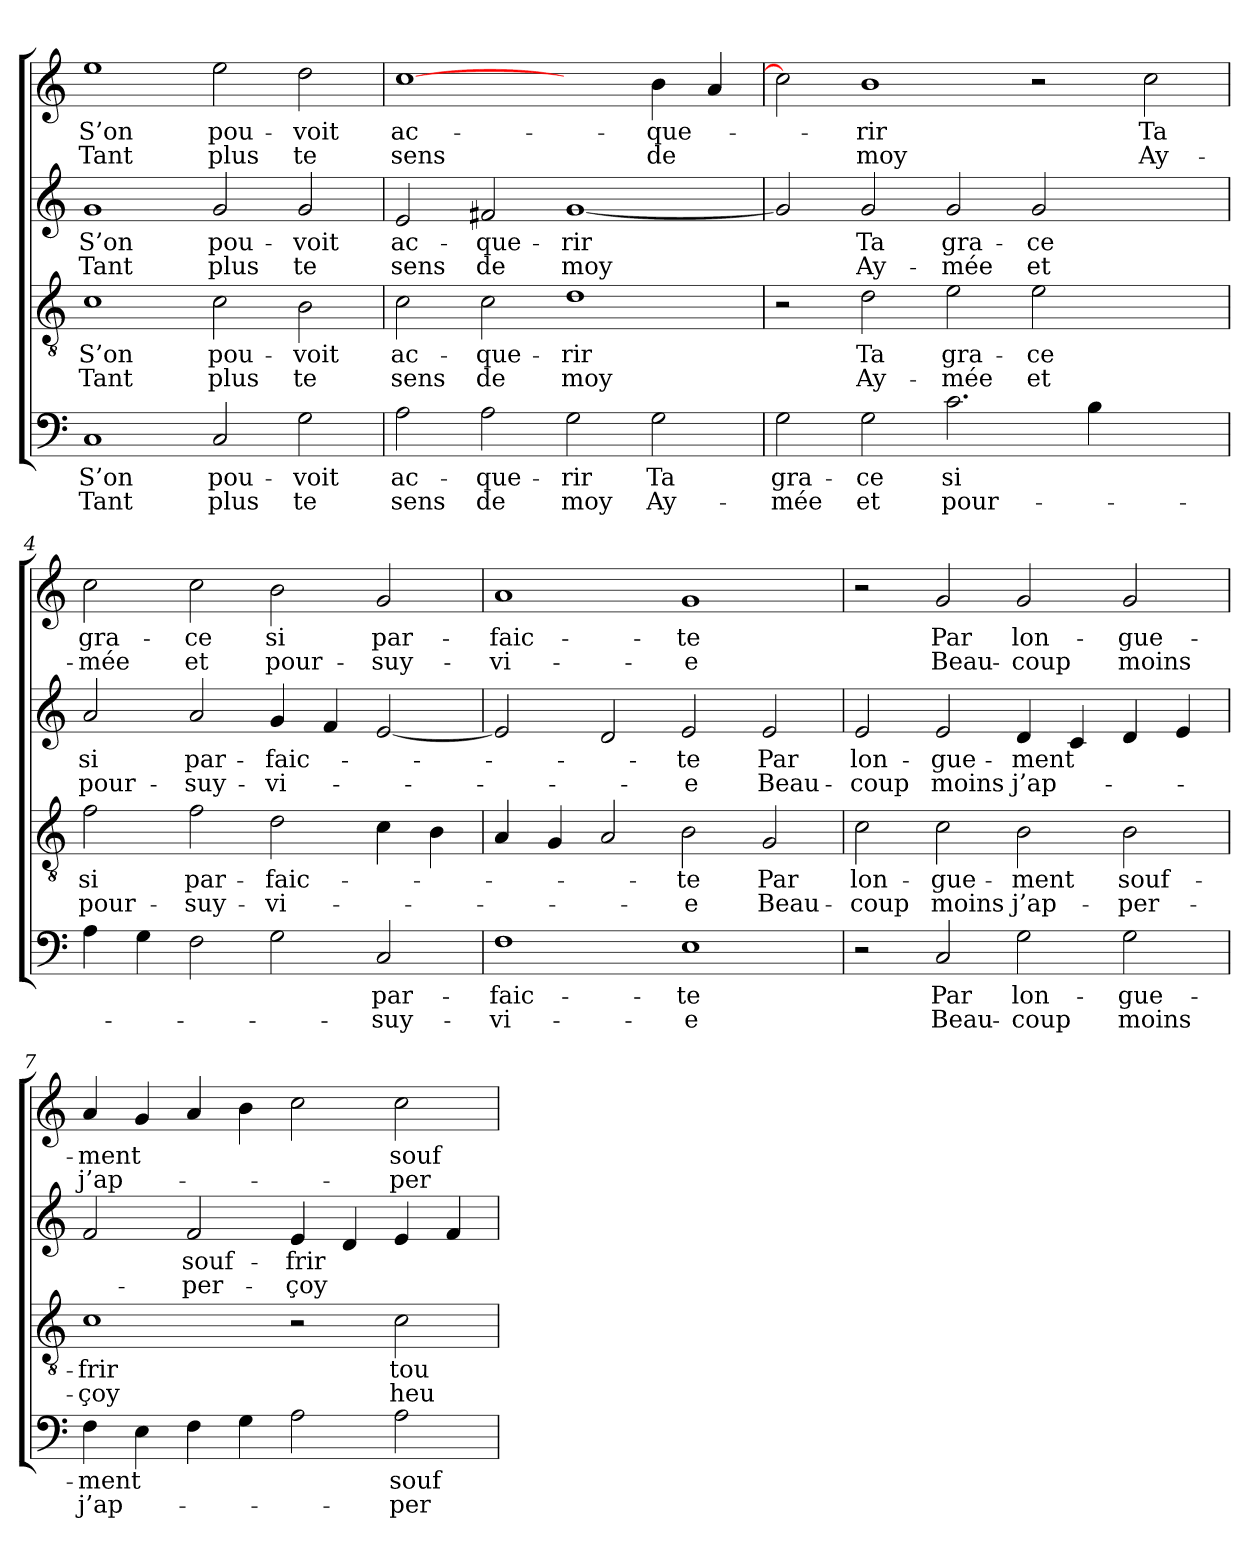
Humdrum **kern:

**kern	**text	**text	**kern	**text	**text	**kern	**text	**text	**kern	**text	**text
*part4	*part4	*part4	*part3	*part3	*part3	*part2	*part2	*part2	*part1	*part1	*part1
*staff4	*staff4	*staff4	*staff3	*staff3	*staff3	*staff2	*staff2	*staff2	*staff1	*staff1	*staff1
*clefF4	*	*	*clefGv2	*	*	*clefG2	*	*	*clefG2	*	*
*k[]	*	*	*k[]	*	*	*k[]	*	*	*k[]	*	*
=1	=1	=1	=1	=1	=1	=1	=1	=1	=1	=1	=1
1C	S’on	Tant	1c	S’on	Tant	1g	S’on	Tant	1ee	S’on	Tant
2C	pou-	plus	2c	pou-	plus	2g	pou-	plus	2ee	pou-	plus
2G	-voit	te	2B	-voit	te	2g	-voit	te	2dd	-voit	te
=2	=2	=2	=2	=2	=2	=2	=2	=2	=2	=2	=2
2A	ac-	sens	2c	ac-	sens	2e	ac-	sens	[1cc	ac-	sens
2A	-que-	de	2c	-que-	de	2f#X	-que-	de	.	.	.
2G	-rir	moy	1d	-rir	moy	[1g	-rir	moy	2ryy	.	.
2G	Ta	Ay-	.	.	.	.	.	.	4b	-que-	de
.	.	.	.	.	.	.	.	.	4a	.	.
=3	=3	=3	=3	=3	=3	=3	=3	=3	=3	=3	=3
2G	gra-	-mée	2r	.	.	2g]	.	.	2cc]	.	.
2G	-ce	et	2d	Ta	Ay-	2g	Ta	Ay-	1b	-rir	moy
2.c	si	pour-	2e	gra-	-mée	2g	gra-	-mée	.	.	.
.	.	.	2e	-ce	et	2g	-ce	et	2r	.	.
4B	.	.	.	.	.	.	.	.	.	.	.
2ryy	.	.	2ryy	.	.	2ryy	.	.	2cc	Ta	Ay-
!!LO:LB:g=z
=4	=4	=4	=4	=4	=4	=4	=4	=4	=4	=4	=4
4A	.	.	2f	si	pour-	2a	si	pour-	2cc	gra-	-mée
4G	.	.	.	.	.	.	.	.	.	.	.
2F	.	.	2f	par-	-suy-	2a	par-	-suy-	2cc	-ce	et
2G	.	.	2d	-faic-	-vi-	4g	-faic-	-vi-	2b	si	pour-
.	.	.	.	.	.	4f	.	.	.	.	.
2C	par-	-suy-	4c	.	.	[2e	.	.	2g	par-	-suy-
.	.	.	4B	.	.	.	.	.	.	.	.
=5	=5	=5	=5	=5	=5	=5	=5	=5	=5	=5	=5
1F	-faic-	-vi-	4A	.	.	2e]	.	.	1a	-faic-	-vi-
.	.	.	4G	.	.	.	.	.	.	.	.
.	.	.	2A	.	.	2d	.	.	.	.	.
1E	-te	-e	2B	-te	-e	2e	-te	-e	1g	-te	-e
.	.	.	2G	Par	Beau-	2e	Par	Beau-	.	.	.
=6	=6	=6	=6	=6	=6	=6	=6	=6	=6	=6	=6
2r	.	.	2c	lon-	-coup	2e	lon-	-coup	2r	.	.
2C	Par	Beau-	2c	-gue-	moins	2e	-gue-	moins	2g	Par	Beau-
2G	lon-	-coup	2B	-ment	j’ap-	4d	-ment	j’ap-	2g	lon-	-coup
.	.	.	.	.	.	4c	.	.	.	.	.
2G	-gue-	moins	2B	souf-	-per-	4d	.	.	2g	-gue-	moins
.	.	.	.	.	.	4e	.	.	.	.	.
!!LO:LB:g=z
=7	=7	=7	=7	=7	=7	=7	=7	=7	=7	=7	=7
4F	-ment	j’ap-	1c	-frir	-çoy	2f	.	.	4a	-ment	j’ap-
4E	.	.	.	.	.	.	.	.	4g	.	.
4F	.	.	.	.	.	2f	souf-	-per-	4a	.	.
4G	.	.	.	.	.	.	.	.	4b	.	.
2A	.	.	2r	.	.	4e	-frir	-çoy	2cc	.	.
.	.	.	.	.	.	4d	.	.	.	.	.
2A	souf-	-per-	2c	tou-	heu-	4e	.	.	2cc	souf-	-per-
.	.	.	.	.	.	4f	.	.	.	.	.
=	=	=	=	=	=	=	=	=	=	=	=
*-	*-	*-	*-	*-	*-	*-	*-	*-	*-	*-	*-
